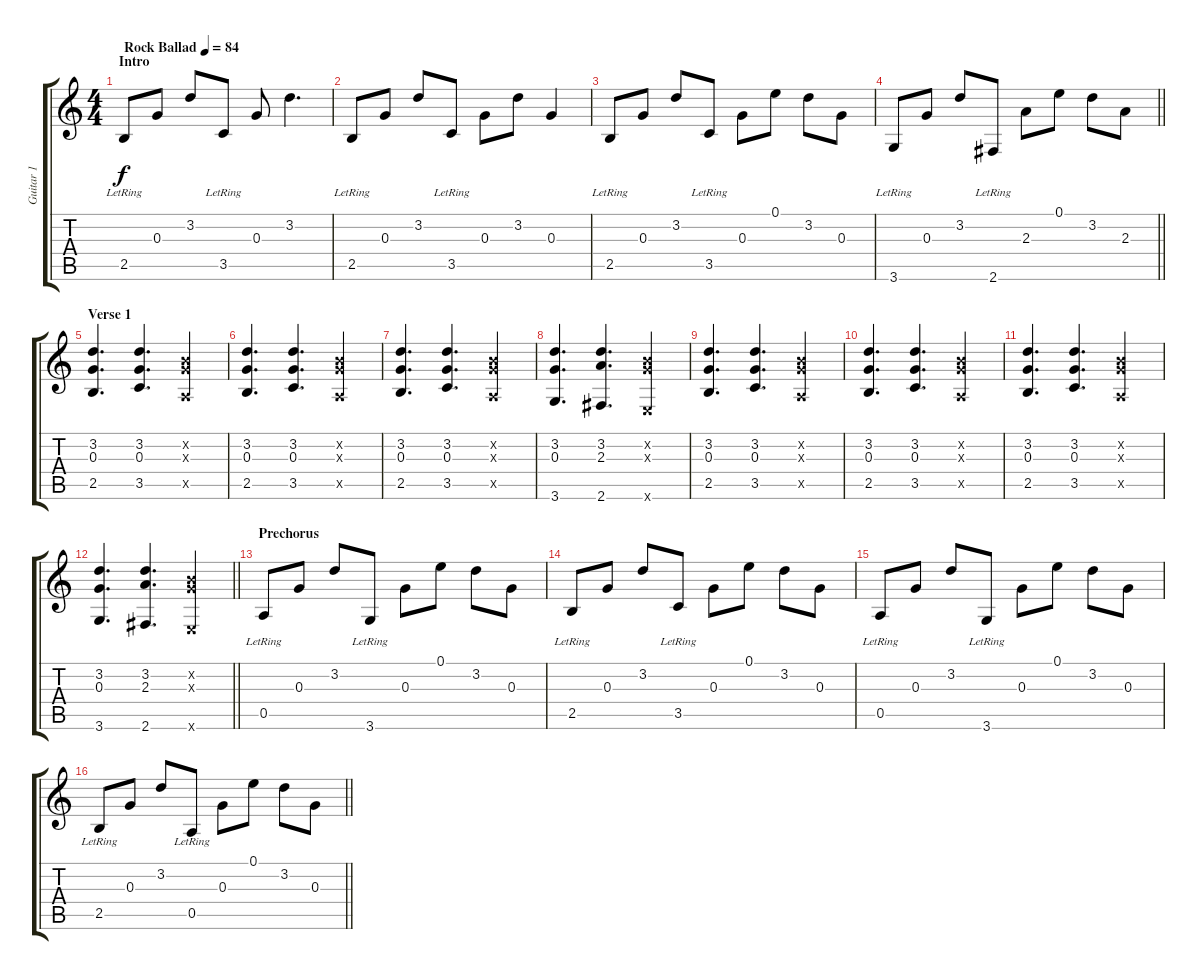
\track ("Guitar 1" "Guitar 1") {instrument acousticguitarsteel}
\staff {score tabs}
\tuning (E4 B3 G3 D3 A2 E2) {hide}
\ts (4 4)
\section ("" "Intro")
\tempo (84 "Rock Ballad")
\clef g2
\ks c
2.5{lr}.8{dy f instrument acousticguitarsteel} 0.3.8 3.2.8 3.5{lr}.8 0.3.8 3.2.4{d} |
2.5{lr}.8 0.3.8 3.2.8 3.5{lr}.8 0.3.8 3.2.8 0.3.4 |
2.5{lr}.8 0.3.8 3.2.8 3.5{lr}.8 0.3.8 0.1.8 3.2.8 0.3.8 |
\barLineRight lightlight
3.6{lr}.8 0.3.8 3.2.8 2.6{lr}.8 2.3.8 0.1.8 3.2.8 2.3.8 |
\section ("" "Verse 1")
(3.2 0.3 2.5).4{d} (3.2 0.3 3.5).4{d} (0.2{x} 0.3{x} 0.5{x}).4 |
(3.2 0.3 2.5).4{d} (3.2 0.3 3.5).4{d} (0.2{x} 0.3{x} 0.5{x}).4 |
(3.2 0.3 2.5).4{d} (3.2 0.3 3.5).4{d} (0.2{x} 0.3{x} 0.5{x}).4 |
(3.2 0.3 3.6).4{d} (3.2 2.3 2.6).4{d} (0.2{x} 0.3{x} 0.6{x}).4 |
(3.2 0.3 2.5).4{d} (3.2 0.3 3.5).4{d} (0.2{x} 0.3{x} 0.5{x}).4 |
(3.2 0.3 2.5).4{d} (3.2 0.3 3.5).4{d} (0.2{x} 0.3{x} 0.5{x}).4 |
(3.2 0.3 2.5).4{d} (3.2 0.3 3.5).4{d} (0.2{x} 0.3{x} 0.5{x}).4 |
\barLineRight lightlight
(3.2 0.3 3.6).4{d} (3.2 2.3 2.6).4{d} (0.2{x} 0.3{x} 0.6{x}).4 |
\section ("" "Prechorus")
0.5{lr}.8 0.3.8 3.2.8 3.6{lr}.8 0.3.8 0.1.8 3.2.8 0.3.8 |
2.5{lr}.8 0.3.8 3.2.8 3.5{lr}.8 0.3.8 0.1.8 3.2.8 0.3.8 |
0.5{lr}.8 0.3.8 3.2.8 3.6{lr}.8 0.3.8 0.1.8 3.2.8 0.3.8 |
\barLineRight lightlight
2.5{lr}.8 0.3.8 3.2.8 0.5{lr}.8 0.3.8 0.1.8 3.2.8 0.3.8
